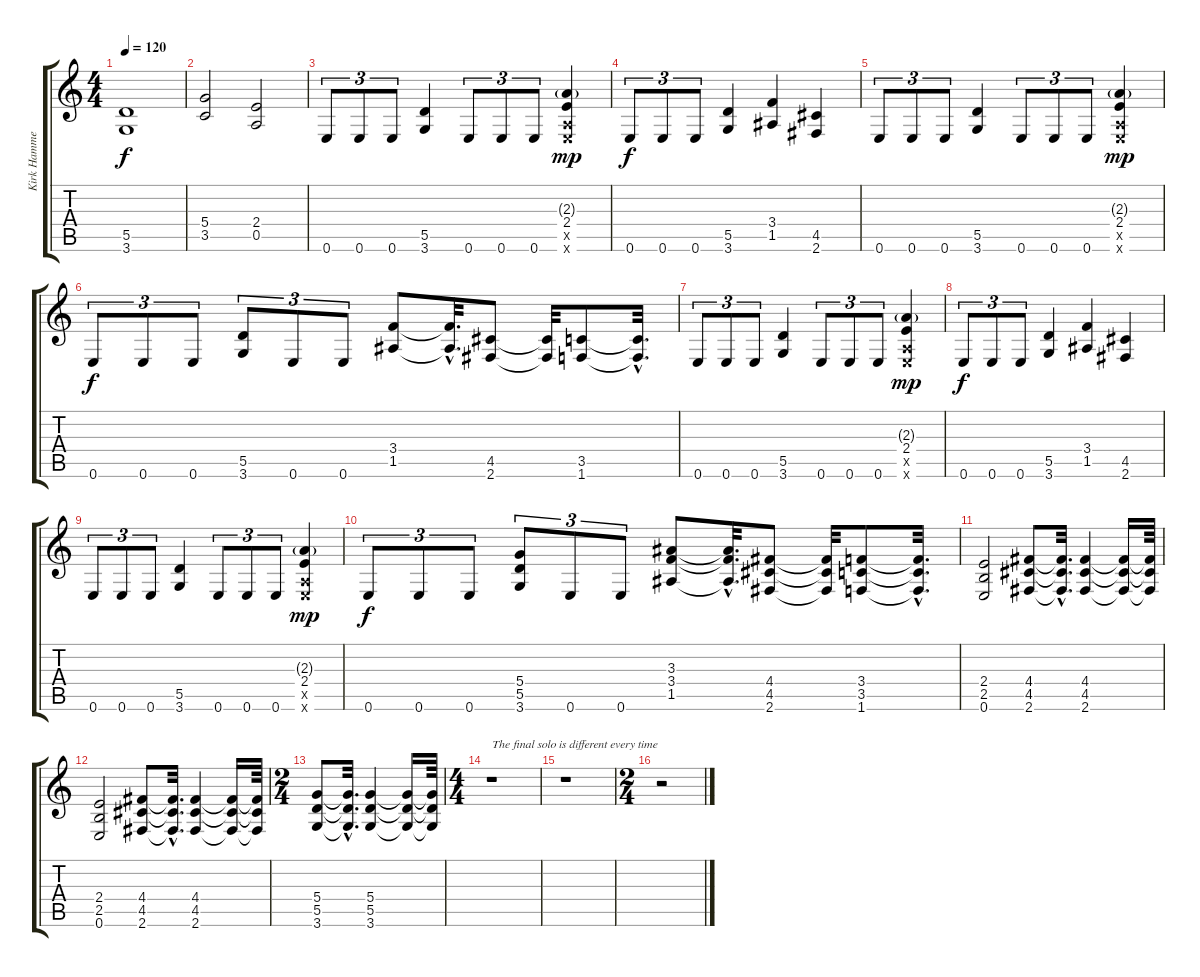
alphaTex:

\track ("Kirk Hammett" "Kirk Hamme") {instrument distortionguitar}
\staff {score tabs}
\tuning (E4 B3 G3 D3 A2 E2) {hide}
\ts (4 4)
\tempo 120
\clef g2
\ks c
(5.5 3.6).1{dy f} |
(5.4 3.5).2 (2.4 0.5).2 |
0.6.8{tu (3 2)} 0.6.8{tu (3 2)} 0.6.8{tu (3 2)} (5.5 3.6).4 0.6.8{tu (3 2)} 0.6.8{tu (3 2)} 0.6.8{tu (3 2)} (2.3{g} 2.4 0.5{x} 0.6{x}).4{dy mp} |
0.6.8{tu (3 2) dy f} 0.6.8{tu (3 2)} 0.6.8{tu (3 2)} (5.5 3.6).4 (3.4 1.5).4 (4.5 2.6).4 |
0.6.8{tu (3 2)} 0.6.8{tu (3 2)} 0.6.8{tu (3 2)} (5.5 3.6).4 0.6.8{tu (3 2)} 0.6.8{tu (3 2)} 0.6.8{tu (3 2)} (2.3{g} 2.4 0.5{x} 0.6{x}).4{dy mp} |
0.6.8{tu (3 2) dy f} 0.6.8{tu (3 2)} 0.6.8{tu (3 2)} (5.5 3.6).8{tu (3 2)} 0.6.8{tu (3 2)} 0.6.8{tu (3 2)} (3.4 1.5).8 (3.4{hac t} 1.5{hac t}).32{d} (4.5 2.6).8 (4.5{t} 2.6{t}).32 (3.5 1.6).8 (3.5{hac t} 1.6{hac t}).32{d} |
0.6.8{tu (3 2)} 0.6.8{tu (3 2)} 0.6.8{tu (3 2)} (5.5 3.6).4 0.6.8{tu (3 2)} 0.6.8{tu (3 2)} 0.6.8{tu (3 2)} (2.3{g} 2.4 0.5{x} 0.6{x}).4{dy mp} |
0.6.8{tu (3 2) dy f} 0.6.8{tu (3 2)} 0.6.8{tu (3 2)} (5.5 3.6).4 (3.4 1.5).4 (4.5 2.6).4 |
0.6.8{tu (3 2)} 0.6.8{tu (3 2)} 0.6.8{tu (3 2)} (5.5 3.6).4 0.6.8{tu (3 2)} 0.6.8{tu (3 2)} 0.6.8{tu (3 2)} (2.3{g} 2.4 0.5{x} 0.6{x}).4{dy mp} |
0.6.8{tu (3 2) dy f} 0.6.8{tu (3 2)} 0.6.8{tu (3 2)} (5.4 5.5 3.6).8{tu (3 2)} 0.6.8{tu (3 2)} 0.6.8{tu (3 2)} (3.3 3.4 1.5).8 (3.3{hac t} 3.4{hac t} 1.5{hac t}).32{d} (4.4 4.5 2.6).8 (4.4{t} 4.5{t} 2.6{t}).32 (3.4 3.5 1.6).8 (3.4{hac t} 3.5{hac t} 1.6{hac t}).32{d} |
(2.4 2.5 0.6).2 (4.4 4.5 2.6).8 (4.4{hac t} 4.5{hac t} 2.6{hac t}).32{d} (4.4 4.5 2.6).4 (4.4{t} 4.5{t} 2.6{t}).16 (4.4{t} 4.5{t} 2.6{t}).64 |
(2.4 2.5 0.6).2 (4.4 4.5 2.6).8 (4.4{hac t} 4.5{hac t} 2.6{hac t}).32{d} (4.4 4.5 2.6).4 (4.4{t} 4.5{t} 2.6{t}).16 (4.4{t} 4.5{t} 2.6{t}).64 |
\ts (2 4)
(5.4 5.5 3.6).8 (5.4{hac t} 5.5{hac t} 3.6{hac t}).32{d} (5.4 5.5 3.6).4 (5.4{t} 5.5{t} 3.6{t}).16 (5.4{t} 5.5{t} 3.6{t}).64 |
\ts (4 4)
r.1{txt "The final solo is different every time"} |
r.1 |
\ts (2 4)
r.2
